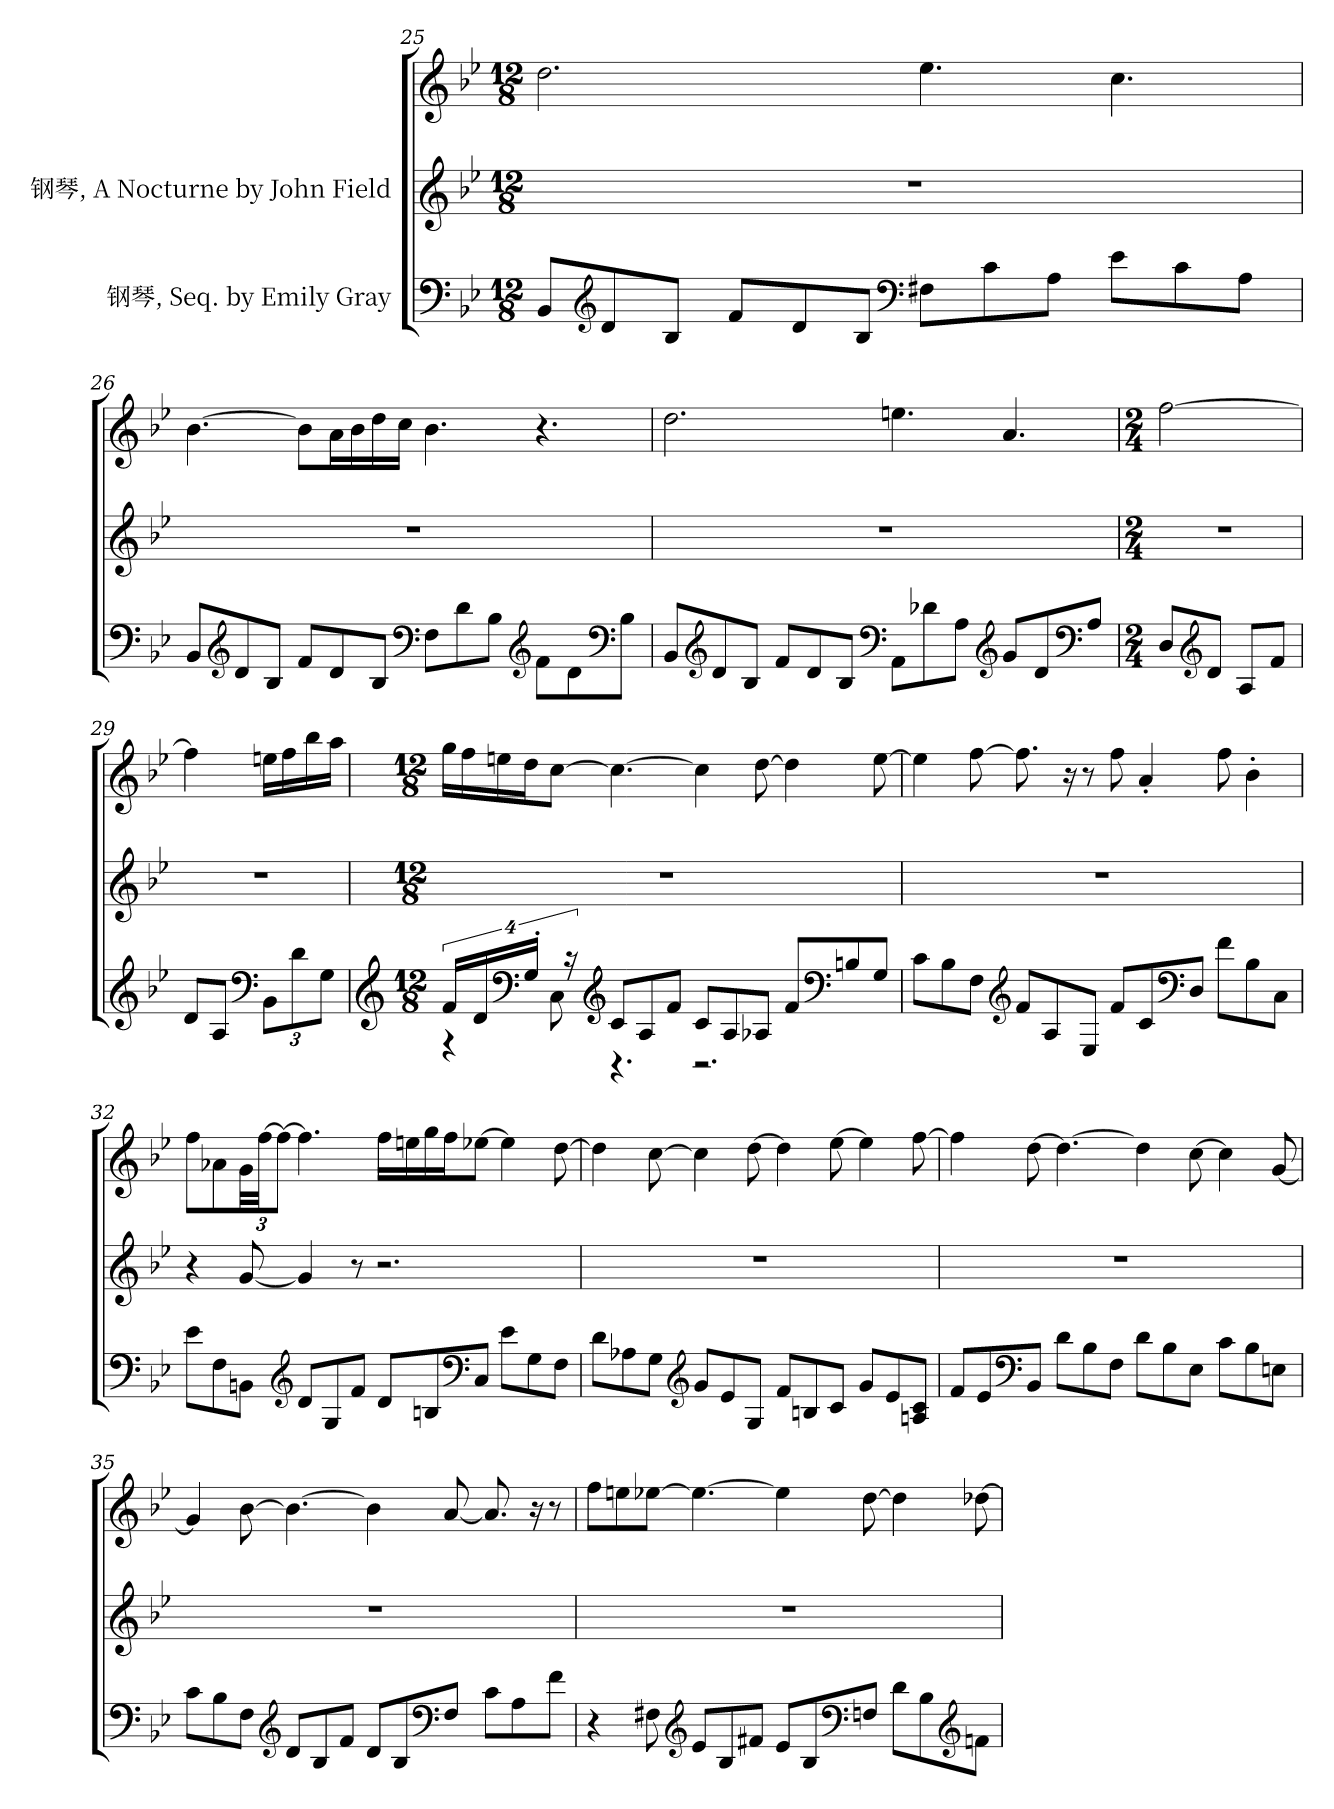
**kern	**kern	**kern
*part2	*part1	*part1
*staff3	*staff2	*staff1
*I"钢琴, Seq. by Emily Gray	*I"钢琴, A Nocturne by John Field	*
*clefF4	*clefG2	*clefG2
*k[b-e-]	*k[b-e-]	*k[b-e-]
*M12/8	*M12/8	*M12/8
=25	=25	=25
8BB-/L	1.r	2.dd\
*clefG2	*	*
8d/	.	.
8B-/J	.	.
8f/L	.	.
8d/	.	.
8B-/J	.	.
*clefF4	*	*
8F#X\L	.	4.ee-\
8c\	.	.
8A\J	.	.
8e-\L	.	4.cc\
8c\	.	.
8A\J	.	.
!!LO:LB:g=z
=26	=26	=26
8BB-/L	1.r	[4.b-\
*clefG2	*	*
8d/	.	.
8B-/J	.	.
8f/L	.	8b-\L]
8d/	.	16a\L
.	.	16b-\
8B-/J	.	16dd\
.	.	16cc\JJ
*clefF4	*	*
8F\L	.	4.b-\
8d\	.	.
8B-\J	.	.
*clefG2	*	*
8f\L	.	4.r
8d\	.	.
*clefF4	*	*
8B-\J	.	.
=27	=27	=27
8BB-/L	1.r	2.dd\
*clefG2	*	*
8d/	.	.
8B-/J	.	.
8f/L	.	.
8d/	.	.
8B-/J	.	.
*clefF4	*	*
8AA\L	.	4.een\
8d-X\	.	.
8A\J	.	.
*clefG2	*	*
8g/L	.	4.a/
8d-/	.	.
*clefF4	*	*
8A/J	.	.
!!LO:LB:g=z
=28	=28	=28
*M2/4	*M2/4	*M2/4
8D/L	2r	[2ff\
*clefG2	*	*
8d/J	.	.
8A/L	.	.
8f/J	.	.
=29	=29	=29
8d/L	2r	4ff\]
8A/J	.	.
*clefF4	*	*
*Xbrackettup	*	*
*	*	*MM60
12BB-\L	.	16een\LL
.	.	16ff\
12d\	.	.
.	.	16bb-\
12G\J	.	.
.	.	16aa\JJ
=30	=30	=30
*clefG2	*	*
*M12/8	*M12/8	*M12/8
*brackettup	*	*
*^	*	*
32%3f/L	4r	1.r	16gg\LL
.	.	.	16ff\
32%3d/	.	.	.
.	.	.	16een\
*clefF4	*	*	*
32%3G'/J	.	.	16dd\J
*	*	*	*MM90
.	8C\	.	[8cc\J
32%3r	.	.	.
*clefG2	*	*	*
8c/L	4.r	.	4.cc\_
8A/	.	.	.
8f/J	.	.	.
8c/L	2.r	.	4cc\]
8A/	.	.	.
8A-X/J	.	.	[8dd\
8f/L	.	.	4dd\]
*clefF4	*	*	*
8Bn/	.	.	.
8G/J	.	.	[8ee\
*v	*v	*	*
!!LO:LB:g=z
=31	=31	=31
8c\L	1.r	4ee\]
8B-\	.	.
8F\J	.	[8ff\
*clefG2	*	*
8f/L	.	8.ff\]
8A/	.	.
.	.	16r
*	*	*MM84
8E-/J	.	8r
8f/L	.	8ff\
8c/	.	4a'/
*clefF4	*	*
8D/J	.	.
8f\L	.	8ff\
8B-\	.	4b-'\
8C\J	.	.
=32	=32	=32
8e-\L	4r	8ff\L
8F\	.	8a-X\
*	*	*Xbrackettup
*	*	*MM90
8BBn\J	[8g/	48g\LL
.	.	[48ff\JJ
.	.	12ff\J_
*clefG2	*	*
8d/L	4g/]	4.ff\]
8G/	.	.
8f/J	8r	.
8d/L	2.r	16ff\LL
.	.	16een\
8Bn/	.	16gg\
.	.	16ff\J
*clefF4	*	*
8C/J	.	[8ee-X\J
8e-\L	.	4ee-\]
8G\	.	.
8F\J	.	[8dd\
!!LO:PB:g=z
=33	=33	=33
8d\L	1.r	4dd\]
8A-X\	.	.
8G\J	.	[8cc\
*clefG2	*	*
8g/L	.	4cc\]
8e-/	.	.
8G/J	.	[8dd\
8f/L	.	4dd\]
8Bn/	.	.
8c/J	.	[8ee-\
8g/L	.	4ee-\]
8e-/	.	.
8An/ 8c/J	.	[8ff\
=34	=34	=34
8f/L	1.r	4ff\]
8e-/	.	.
*clefF4	*	*
8BB-/J	.	[8dd\
8d\L	.	4.dd\_
8B-\	.	.
8F\J	.	.
8d\L	.	4dd\]
8B-\	.	.
8E-\J	.	[8cc\
8c\L	.	4cc\]
8B-\	.	.
8En\J	.	[8g/
!!LO:LB:g=z
=35	=35	=35
8c\L	1.r	4g/]
8B-\	.	.
8F\J	.	[8b-\
*clefG2	*	*
8d/L	.	4.b-\_
8B-/	.	.
8f/J	.	.
8d/L	.	4b-\]
8B-/	.	.
*clefF4	*	*
*	*	*MM85
8F/J	.	[8a/
8c\L	.	8.a/]
8A\	.	.
.	.	16r
8f\J	.	8r
=36	=36	=36
*	*	*MM82
4r	1.r	8ff\L
.	.	8een\
*	*	*MM90
8F#X\	.	[8ee-X\J
*clefG2	*	*
8e-/L	.	4.ee-\_
8B-/	.	.
8f#X/J	.	.
8e-/L	.	4ee-\]
8B-/	.	.
*clefF4	*	*
8Fn/J	.	[8dd\
8d\L	.	4dd\]
8B-\	.	.
*clefG2	*	*
8fn\J	.	[8dd-X\
=	=	=
*-	*-	*-
